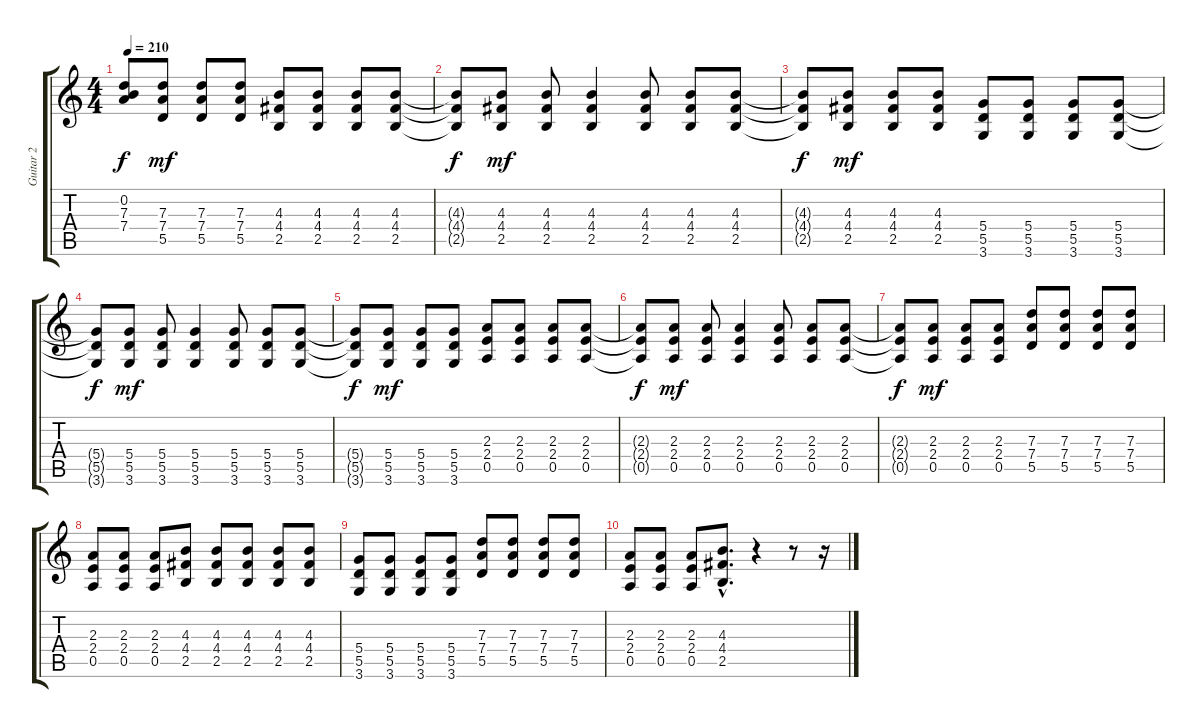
\track ("Guitar 2" "Guitar 2") {instrument distortionguitar}
\staff {score tabs}
\tuning (E4 B3 G3 D3 A2 E2) {hide}
\ts (4 4)
\tempo 210
\clef g2
\ks c
(0.2 7.3{t} 7.4{t}).8{dy f} (7.3 7.4 5.5).8{dy mf} (7.3 7.4 5.5).8 (7.3 7.4 5.5).8 (4.3 4.4 2.5).8 (4.3 4.4 2.5).8 (4.3 4.4 2.5).8 (4.3 4.4 2.5).8 |
(4.3{t} 4.4{t} 2.5{t}).8{dy f} (4.3 4.4 2.5).8{dy mf} (4.3 4.4 2.5).8 (4.3 4.4 2.5).4 (4.3 4.4 2.5).8 (4.3 4.4 2.5).8 (4.3 4.4 2.5).8 |
(4.3{t} 4.4{t} 2.5{t}).8{dy f} (4.3 4.4 2.5).8{dy mf} (4.3 4.4 2.5).8 (4.3 4.4 2.5).8 (5.4 5.5 3.6).8 (5.4 5.5 3.6).8 (5.4 5.5 3.6).8 (5.4 5.5 3.6).8 |
(5.4{t} 5.5{t} 3.6{t}).8{dy f} (5.4 5.5 3.6).8{dy mf} (5.4 5.5 3.6).8 (5.4 5.5 3.6).4 (5.4 5.5 3.6).8 (5.4 5.5 3.6).8 (5.4 5.5 3.6).8 |
(5.4{t} 5.5{t} 3.6{t}).8{dy f} (5.4 5.5 3.6).8{dy mf} (5.4 5.5 3.6).8 (5.4 5.5 3.6).8 (2.3 2.4 0.5).8 (2.3 2.4 0.5).8 (2.3 2.4 0.5).8 (2.3 2.4 0.5).8 |
(2.3{t} 2.4{t} 0.5{t}).8{dy f} (2.3 2.4 0.5).8{dy mf} (2.3 2.4 0.5).8 (2.3 2.4 0.5).4 (2.3 2.4 0.5).8 (2.3 2.4 0.5).8 (2.3 2.4 0.5).8 |
(2.3{t} 2.4{t} 0.5{t}).8{dy f} (2.3 2.4 0.5).8{dy mf} (2.3 2.4 0.5).8 (2.3 2.4 0.5).8 (7.3 7.4 5.5).8 (7.3 7.4 5.5).8 (7.3 7.4 5.5).8 (7.3 7.4 5.5).8 |
(2.3 2.4 0.5).8 (2.3 2.4 0.5).8 (2.3 2.4 0.5).8 (4.3 4.4 2.5).8 (4.3 4.4 2.5).8 (4.3 4.4 2.5).8 (4.3 4.4 2.5).8 (4.3 4.4 2.5).8 |
(5.4 5.5 3.6).8 (5.4 5.5 3.6).8 (5.4 5.5 3.6).8 (5.4 5.5 3.6).8 (7.3 7.4 5.5).8 (7.3 7.4 5.5).8 (7.3 7.4 5.5).8 (7.3 7.4 5.5).8 |
(2.3 2.4 0.5).8 (2.3 2.4 0.5).8 (2.3 2.4 0.5).8 (4.3{hac} 4.4{hac} 2.5{hac}).8{d} r.4 r.8 r.16
